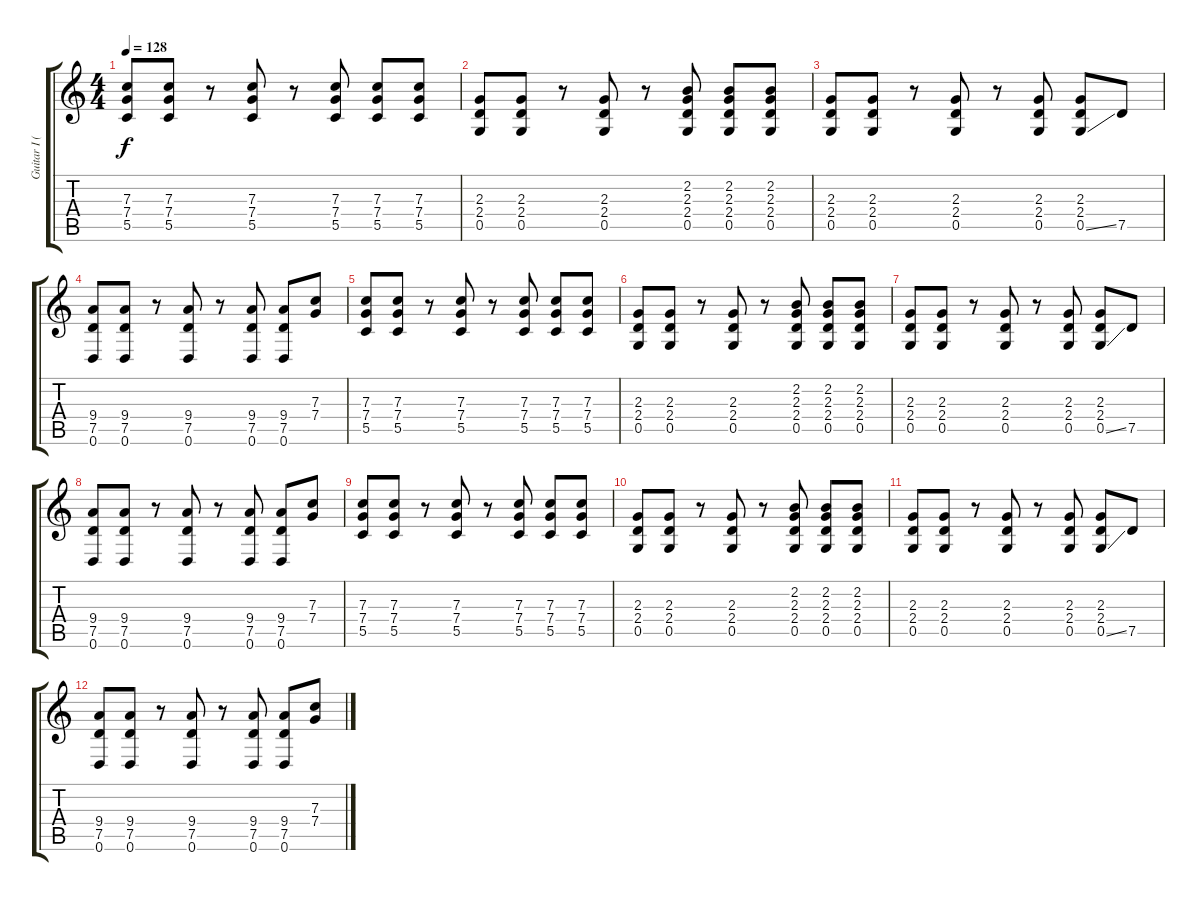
\track ("Guitar I (D-G-C-F-A-D)" "Guitar I (") {instrument electricguitarclean}
\staff {score tabs}
\tuning (D4 A3 F3 C3 G2 D2) {hide}
\ts (4 4)
\tempo 128
\clef g2
\ks c
(7.3 7.4 5.5).8{dy f} (7.3 7.4 5.5).8 r.8 (7.3 7.4 5.5).8 r.8 (7.3 7.4 5.5).8 (7.3 7.4 5.5).8 (7.3 7.4 5.5).8 |
(2.3 2.4 0.5).8 (2.3 2.4 0.5).8 r.8 (2.3 2.4 0.5).8 r.8 (2.2 2.3 2.4 0.5).8 (2.2 2.3 2.4 0.5).8 (2.2 2.3 2.4 0.5).8 |
(2.3 2.4 0.5).8 (2.3 2.4 0.5).8 r.8 (2.3 2.4 0.5).8 r.8 (2.3 2.4 0.5).8 (2.3 2.4 0.5{ss}).8 7.5.8 |
(9.4 7.5 0.6).8 (9.4 7.5 0.6).8 r.8 (9.4 7.5 0.6).8 r.8 (9.4 7.5 0.6).8 (9.4 7.5 0.6).8 (7.3 7.4).8 |
(7.3 7.4 5.5).8 (7.3 7.4 5.5).8 r.8 (7.3 7.4 5.5).8 r.8 (7.3 7.4 5.5).8 (7.3 7.4 5.5).8 (7.3 7.4 5.5).8 |
(2.3 2.4 0.5).8 (2.3 2.4 0.5).8 r.8 (2.3 2.4 0.5).8 r.8 (2.2 2.3 2.4 0.5).8 (2.2 2.3 2.4 0.5).8 (2.2 2.3 2.4 0.5).8 |
(2.3 2.4 0.5).8 (2.3 2.4 0.5).8 r.8 (2.3 2.4 0.5).8 r.8 (2.3 2.4 0.5).8 (2.3 2.4 0.5{ss}).8 7.5.8 |
(9.4 7.5 0.6).8 (9.4 7.5 0.6).8 r.8 (9.4 7.5 0.6).8 r.8 (9.4 7.5 0.6).8 (9.4 7.5 0.6).8 (7.3 7.4).8 |
(7.3 7.4 5.5).8 (7.3 7.4 5.5).8 r.8 (7.3 7.4 5.5).8 r.8 (7.3 7.4 5.5).8 (7.3 7.4 5.5).8 (7.3 7.4 5.5).8 |
(2.3 2.4 0.5).8 (2.3 2.4 0.5).8 r.8 (2.3 2.4 0.5).8 r.8 (2.2 2.3 2.4 0.5).8 (2.2 2.3 2.4 0.5).8 (2.2 2.3 2.4 0.5).8 |
(2.3 2.4 0.5).8 (2.3 2.4 0.5).8 r.8 (2.3 2.4 0.5).8 r.8 (2.3 2.4 0.5).8 (2.3 2.4 0.5{ss}).8 7.5.8 |
(9.4 7.5 0.6).8 (9.4 7.5 0.6).8 r.8 (9.4 7.5 0.6).8 r.8 (9.4 7.5 0.6).8 (9.4 7.5 0.6).8 (7.3 7.4).8
